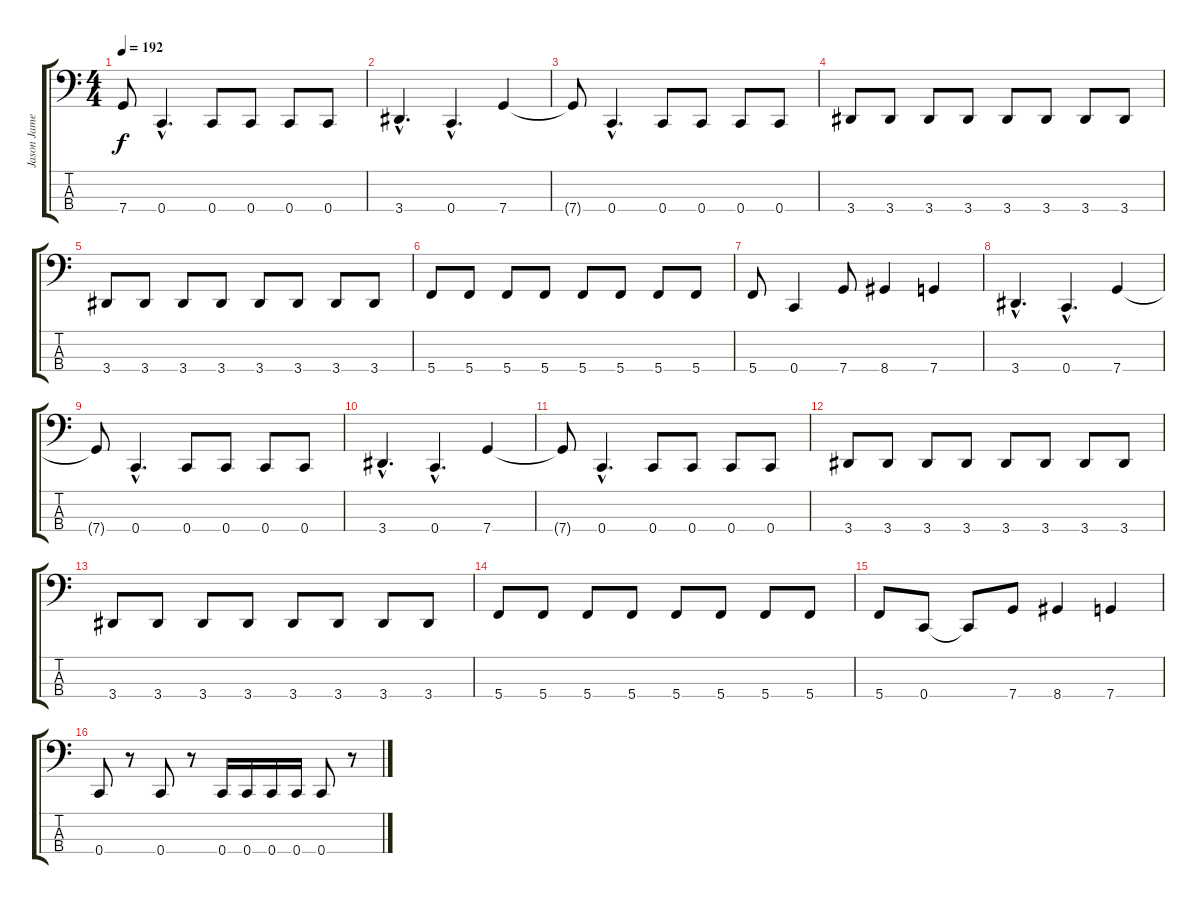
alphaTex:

\track ("Jason James (Bass + Vocals)" "Jason Jame") {instrument electricbasspick}
\staff {score tabs}
\tuning (F2 C2 G1 C1) {hide}
\ts (4 4)
\tempo 192
\clef f4
\ks c
7.4{t}.8{dy f} 0.4{hac}.4{d} 0.4.8 0.4.8 0.4.8 0.4.8 |
3.4{hac}.4{d} 0.4{hac}.4{d} 7.4.4 |
7.4{t}.8 0.4{hac}.4{d} 0.4.8 0.4.8 0.4.8 0.4.8 |
3.4.8 3.4.8 3.4.8 3.4.8 3.4.8 3.4.8 3.4.8 3.4.8 |
3.4.8 3.4.8 3.4.8 3.4.8 3.4.8 3.4.8 3.4.8 3.4.8 |
5.4.8 5.4.8 5.4.8 5.4.8 5.4.8 5.4.8 5.4.8 5.4.8 |
5.4.8 0.4.4 7.4.8 8.4.4 7.4.4 |
3.4{hac}.4{d} 0.4{hac}.4{d} 7.4.4 |
7.4{t}.8 0.4{hac}.4{d} 0.4.8 0.4.8 0.4.8 0.4.8 |
3.4{hac}.4{d} 0.4{hac}.4{d} 7.4.4 |
7.4{t}.8 0.4{hac}.4{d} 0.4.8 0.4.8 0.4.8 0.4.8 |
3.4.8 3.4.8 3.4.8 3.4.8 3.4.8 3.4.8 3.4.8 3.4.8 |
3.4.8 3.4.8 3.4.8 3.4.8 3.4.8 3.4.8 3.4.8 3.4.8 |
5.4.8 5.4.8 5.4.8 5.4.8 5.4.8 5.4.8 5.4.8 5.4.8 |
5.4.8 0.4.8 0.4{t}.8 7.4.8 8.4.4 7.4.4 |
0.4.8 r.8 0.4.8 r.8 0.4.16 0.4.16 0.4.16 0.4.16 0.4.8 r.8
